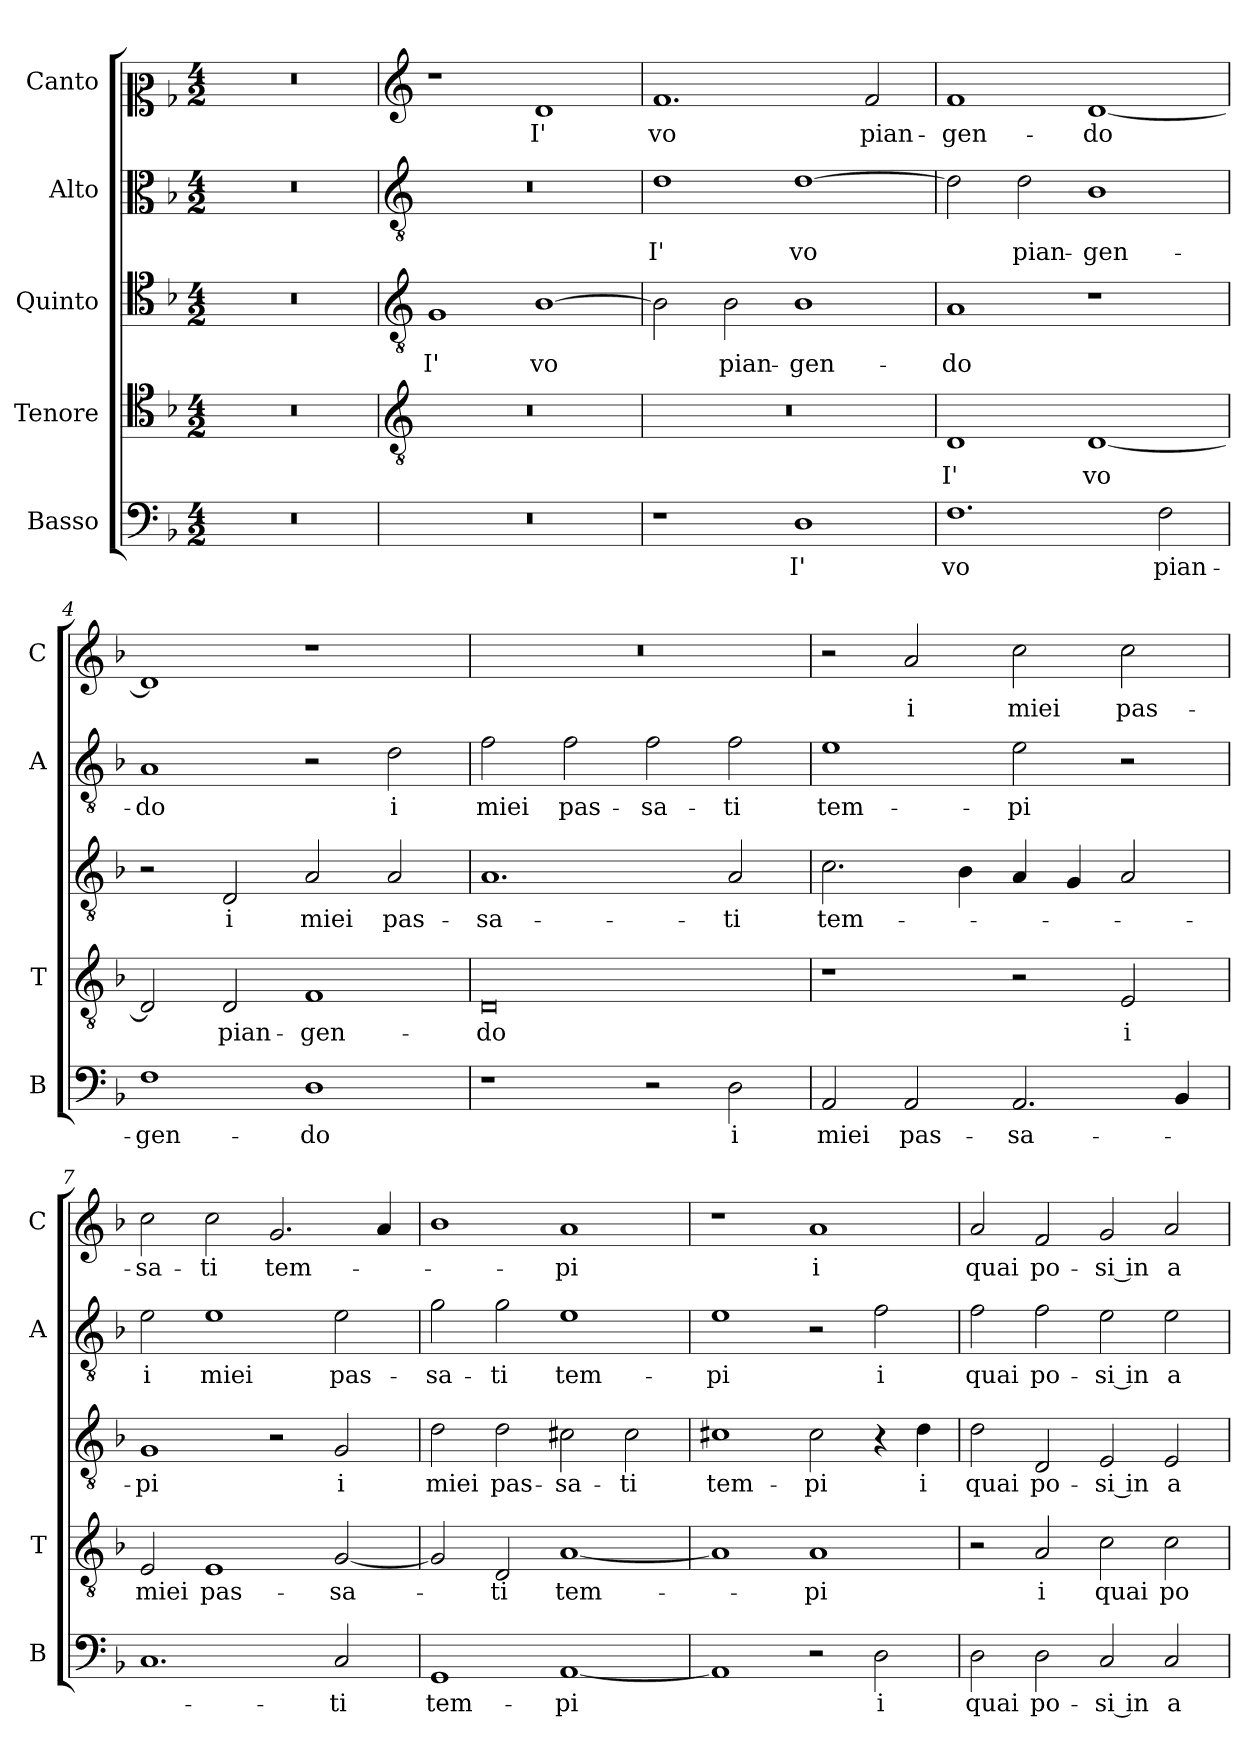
**kern	**text	**kern	**text	**kern	**text	**kern	**text	**kern	**text
*part5	*part5	*part4	*part4	*part3	*part3	*part2	*part2	*part1	*part1
*staff5	*staff5	*staff4	*staff4	*staff3	*staff3	*staff2	*staff2	*staff1	*staff1
*I"Basso	*	*I"Tenore	*	*I"Quinto	*	*I"Alto	*	*I"Canto	*
*I'B	*	*I'T	*	*	*	*I'A	*	*I'C	*
*clefF4	*	*clefC4	*	*clefC4	*	*clefC3	*	*clefC2	*
*k[b-]	*	*k[b-]	*	*k[b-]	*	*k[b-]	*	*k[b-]	*
*F:	*	*F:	*	*F:	*	*F:	*	*F:	*
*M4/2	*	*M4/2	*	*M4/2	*	*M4/2	*	*M4/2	*
=	=	=	=	=	=	=	=	=	=
0r	.	0r	.	0r	.	0r	.	0r	.
=1	=1	=1	=1	=1	=1	=1	=1	=1	=1
*	*	*clefGv2	*	*clefGv2	*	*clefGv2	*	*clefG2	*
!	!	!	!	!	!LO:LY:b	!	!	!	!
0r	.	0r	.	1G	I'	0r	.	1r	.
!	!	!	!	!	!LO:LY:b	!	!	!	!LO:LY:b
.	.	.	.	[1B-	vo	.	.	1d	I'
=2	=2	=2	=2	=2	=2	=2	=2	=2	=2
!	!	!	!	!	!	!	!LO:LY:b	!	!LO:LY:b
1r	.	0r	.	2B-\]	.	1d	I'	1.f	vo
!	!	!	!	!	!LO:LY:b	!	!	!	!
.	.	.	.	2B-\	pian-	.	.	.	.
!	!LO:LY:b	!	!	!	!LO:LY:b	!	!LO:LY:b	!	!
1D	I'	.	.	1B-	-gen-	[1d	vo	.	.
!	!	!	!	!	!	!	!	!	!LO:LY:b
.	.	.	.	.	.	.	.	2f/	pian-
=3	=3	=3	=3	=3	=3	=3	=3	=3	=3
!	!LO:LY:b	!	!LO:LY:b	!	!LO:LY:b	!	!	!	!LO:LY:b
1.F	vo	1D	I'	1A	-do	2d\]	.	1f	-gen-
!	!	!	!	!	!	!	!LO:LY:b	!	!
.	.	.	.	.	.	2d\	pian-	.	.
!	!	!	!LO:LY:b	!	!	!	!LO:LY:b	!	!LO:LY:b
.	.	[1D	vo	1r	.	1B-	-gen-	[1d	-do
!	!LO:LY:b	!	!	!	!	!	!	!	!
2F\	pian-	.	.	.	.	.	.	.	.
=4	=4	=4	=4	=4	=4	=4	=4	=4	=4
!	!LO:LY:b	!	!	!	!	!	!LO:LY:b	!	!
1F	-gen-	2D/]	.	2r	.	1A	-do	1d]	.
!	!	!	!LO:LY:b	!	!LO:LY:b	!	!	!	!
.	.	2D/	pian-	2D/	i	.	.	.	.
!	!LO:LY:b	!	!LO:LY:b	!	!LO:LY:b	!	!	!	!
1D	-do	1F	-gen-	2A/	miei	2r	.	1r	.
!	!	!	!	!	!LO:LY:b	!	!LO:LY:b	!	!
.	.	.	.	2A/	pas-	2d\	i	.	.
=5	=5	=5	=5	=5	=5	=5	=5	=5	=5
!	!	!	!LO:LY:b	!	!LO:LY:b	!	!LO:LY:b	!	!
1r	.	0D	-do	1.A	-sa-	2f\	miei	0r	.
!	!	!	!	!	!	!	!LO:LY:b	!	!
.	.	.	.	.	.	2f\	pas-	.	.
!	!	!	!	!	!	!	!LO:LY:b	!	!
2r	.	.	.	.	.	2f\	-sa-	.	.
!	!LO:LY:b	!	!	!	!LO:LY:b	!	!LO:LY:b	!	!
2D\	i	.	.	2A/	-ti	2f\	-ti	.	.
!!LO:LB:g=z
=6	=6	=6	=6	=6	=6	=6	=6	=6	=6
!	!LO:LY:b	!	!	!	!LO:LY:b	!	!LO:LY:b	!	!
2AA/	miei	1r	.	2.c\	tem-	1e	tem-	2r	.
!	!LO:LY:b	!	!	!	!	!	!	!	!LO:LY:b
2AA/	pas-	.	.	.	.	.	.	2a/	i
.	.	.	.	4B-\	.	.	.	.	.
!	!LO:LY:b	!	!	!	!	!	!LO:LY:b	!	!LO:LY:b
2.AA/	-sa-	2r	.	4A/	.	2e\	-pi	2cc\	miei
.	.	.	.	4G/	.	.	.	.	.
!	!	!	!LO:LY:b	!	!	!	!	!	!LO:LY:b
.	.	2E/	i	2A/	.	2r	.	2cc\	pas-
4BB-/	.	.	.	.	.	.	.	.	.
=7	=7	=7	=7	=7	=7	=7	=7	=7	=7
!	!	!	!LO:LY:b	!	!LO:LY:b	!	!LO:LY:b	!	!LO:LY:b
1.C	.	2E/	miei	1G	-pi	2e\	i	2cc\	-sa-
!	!	!	!LO:LY:b	!	!	!	!LO:LY:b	!	!LO:LY:b
.	.	1E	pas-	.	.	1e	miei	2cc\	-ti
!	!	!	!	!	!	!	!	!	!LO:LY:b
.	.	.	.	2r	.	.	.	2.g/	tem-
!	!LO:LY:b	!	!LO:LY:b	!	!LO:LY:b	!	!LO:LY:b	!	!
2C/	-ti	[2G/	-sa-	2G/	i	2e\	pas-	.	.
.	.	.	.	.	.	.	.	4a/	.
=8	=8	=8	=8	=8	=8	=8	=8	=8	=8
!	!LO:LY:b	!	!	!	!LO:LY:b	!	!LO:LY:b	!	!
1GG	tem-	2G/]	.	2d\	miei	2g\	-sa-	1b-	.
!	!	!	!LO:LY:b	!	!LO:LY:b	!	!LO:LY:b	!	!
.	.	2D/	-ti	2d\	pas-	2g\	-ti	.	.
!	!LO:LY:b	!	!LO:LY:b	!	!LO:LY:b	!	!LO:LY:b	!	!LO:LY:b
[1AA	-pi	[1A	tem-	2c#X\	-sa-	1e	tem-	1a	-pi
!	!	!	!	!	!LO:LY:b	!	!	!	!
.	.	.	.	2c#\	-ti	.	.	.	.
=9	=9	=9	=9	=9	=9	=9	=9	=9	=9
!	!	!	!	!	!LO:LY:b	!	!LO:LY:b	!	!
1AA]	.	1A]	.	1c#X	tem-	1e	-pi	1r	.
!	!	!	!LO:LY:b	!	!LO:LY:b	!	!	!	!LO:LY:b
2r	.	1A	-pi	2c#\	-pi	2r	.	1a	i
!	!LO:LY:b	!	!	!	!	!	!LO:LY:b	!	!
2D\	i	.	.	4r	.	2f\	i	.	.
!	!	!	!	!	!LO:LY:b	!	!	!	!
.	.	.	.	4d\	i	.	.	.	.
=10	=10	=10	=10	=10	=10	=10	=10	=10	=10
!	!LO:LY:b	!	!	!	!LO:LY:b	!	!LO:LY:b	!	!LO:LY:b
2D\	quai	2r	.	2d\	quai	2f\	quai	2a/	quai
!	!LO:LY:b	!	!LO:LY:b	!	!LO:LY:b	!	!LO:LY:b	!	!LO:LY:b
2D\	po-	2A/	i	2D/	po-	2f\	po-	2f/	po-
!	!LO:LY:b	!	!LO:LY:b	!	!LO:LY:b	!	!LO:LY:b	!	!LO:LY:b
2C/	-si in	2c\	quai	2E/	-si in	2e\	-si in	2g/	-si in
!	!LO:LY:b	!	!LO:LY:b	!	!LO:LY:b	!	!LO:LY:b	!	!LO:LY:b
2C/	a-	2c\	po-	2E/	a-	2e\	a-	2a/	a-
=	=	=	=	=	=	=	=	=	=
*-	*-	*-	*-	*-	*-	*-	*-	*-	*-
